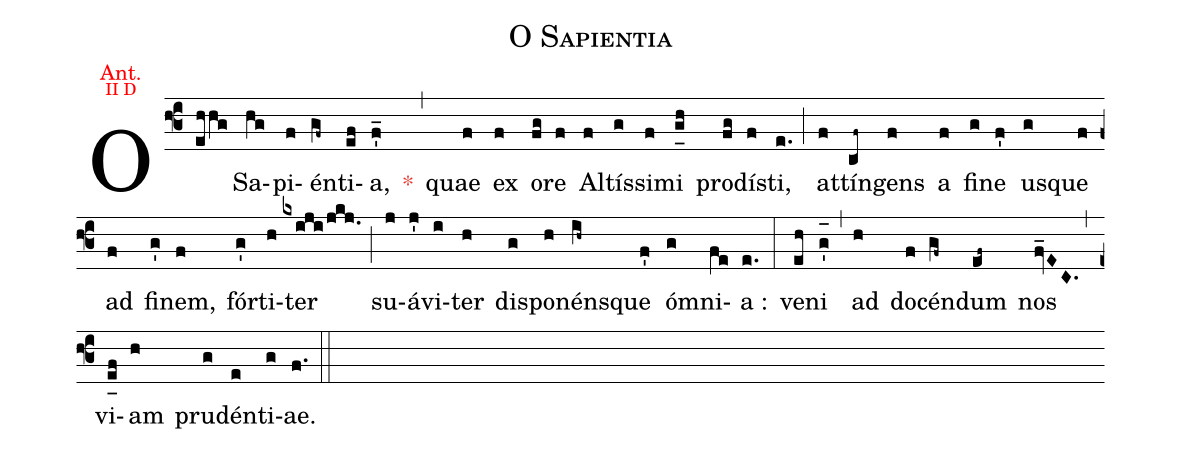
name:O Sapientia;
office-part:Antiphona;
annotation: {\color{red}\footnotesize Ant.};
annotation: {\color{red}\scriptsize II D};
%%
(f3) O(ehhg) Sa(hg)pi(f)én(gf~)ti(ef)a,(f'_) <c>*</c>(,) quae(f) ex(f) o(fg)re(f) Al(f)tís(g)si(f)mi(g_[uh:l]h) pro(fg)dí(f)sti,(e.) (;) at(f)tín(cf~)gens(f) a(f) fi(g)ne(f') us(g)que(f) ad(f) fi(g')nem,(f) fór(g')ti(h)ter(kxiji/jkj.) (;) su(j)á(j')vi(i)ter(h) dis(g)po(h)néns(ih~)que(f') ó(g)mni(fe)a :(e.) (:) ve(eh)ni(g'_[oh:h]) (,) ad(h) do(f)cén(gf~)dum(ef~) nos(fv_EC.) (,) vi(e_[uh:l]f)am(h) pru(g)dén(e)ti(g)ae.(f.) (::)
